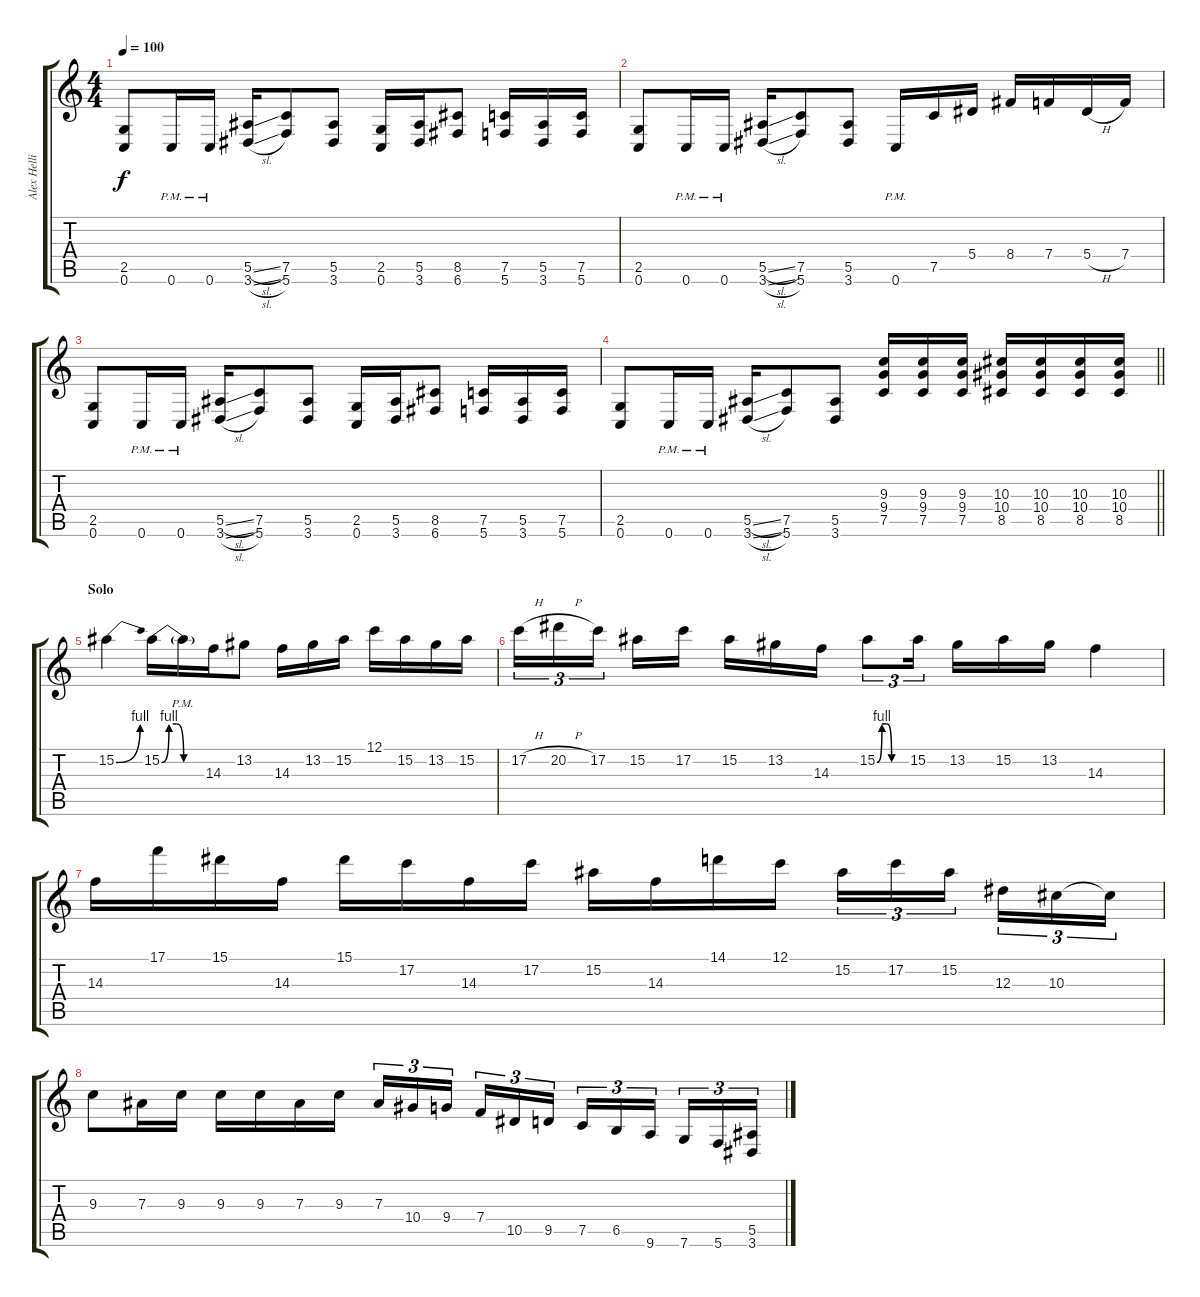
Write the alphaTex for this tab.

\track ("Alex Hellid" "Alex Helli") {instrument distortionguitar}
\staff {score tabs}
\tuning (C4 G3 Eb3 Bb2 F2 C2) {hide}
\ts (4 4)
\tempo 100
\clef g2
\ks c
(2.5 0.6).8{dy f} 0.6{pm}.16 0.6{pm}.16 (5.5{sl} 3.6{sl}).16 (7.5 5.6).8 (5.5 3.6).8 (2.5 0.6).16 (5.5 3.6).16 (8.5 6.6).8 (7.5 5.6).16 (5.5 3.6).16 (7.5 5.6).16 |
(2.5 0.6).8 0.6{pm}.16 0.6{pm}.16 (5.5{sl} 3.6{sl}).16 (7.5 5.6).8 (5.5 3.6).8 0.6{pm}.16 7.5.16 5.4.16 8.4.16 7.4.16 5.4{h}.16 7.4.16 |
(2.5 0.6).8 0.6{pm}.16 0.6{pm}.16 (5.5{sl} 3.6{sl}).16 (7.5 5.6).8 (5.5 3.6).8 (2.5 0.6).16 (5.5 3.6).16 (8.5 6.6).8 (7.5 5.6).16 (5.5 3.6).16 (7.5 5.6).16 |
\barLineRight lightlight
(2.5 0.6).8 0.6{pm}.16 0.6{pm}.16 (5.5{sl} 3.6{sl}).16 (7.5 5.6).8 (5.5 3.6).8 (9.3 9.4 7.5).16 (9.3 9.4 7.5).16 (9.3 9.4 7.5).16 (10.3 10.4 8.5).16 (10.3 10.4 8.5).16 (10.3 10.4 8.5).16 (10.3 10.4 8.5).16 |
\section ("" "Solo")
15.2{be (bend 0 0 60 4)}.4 15.2{be (custom 0 0 10 4 20 4 30 0 60 0)}.16 15.2{pm t}.16 14.3.16 13.2.8 14.3.16 13.2.16 15.2.16 12.1.16 15.2.16 13.2.16 15.2.16 |
17.2{h}.16{tu (3 2)} 20.2{h}.16{tu (3 2)} 17.2.16{tu (3 2)} 15.2.16 17.2.16 15.2.16 13.2.16 14.3.16 15.2{be (custom 0 0 10 4 20 4 30 0 60 0)}.8{tu (3 2)} 15.2.16{tu (3 2)} 13.2.16 15.2.16 13.2.16 14.3.4 |
14.3.16 17.1.16 15.1.16 14.3.16 15.1.16 17.2.16 14.3.16 17.2.16 15.2.16 14.3.16 14.1.16 12.1.16 15.2.16{tu (3 2)} 17.2.16{tu (3 2)} 15.2.16{tu (3 2)} 12.3.16{tu (3 2)} 10.3.16{tu (3 2)} 10.3{t}.16{tu (3 2)} |
9.3.8 7.3.16 9.3.16 9.3.16 9.3.16 7.3.16 9.3.16 7.3.16{tu (3 2)} 10.4.16{tu (3 2)} 9.4.16{tu (3 2)} 7.4.16{tu (3 2)} 10.5.16{tu (3 2)} 9.5.16{tu (3 2)} 7.5.16{tu (3 2)} 6.5.16{tu (3 2)} 9.6.16{tu (3 2)} 7.6.16{tu (3 2)} 5.6.16{tu (3 2)} (5.5 3.6).16{tu (3 2)}
